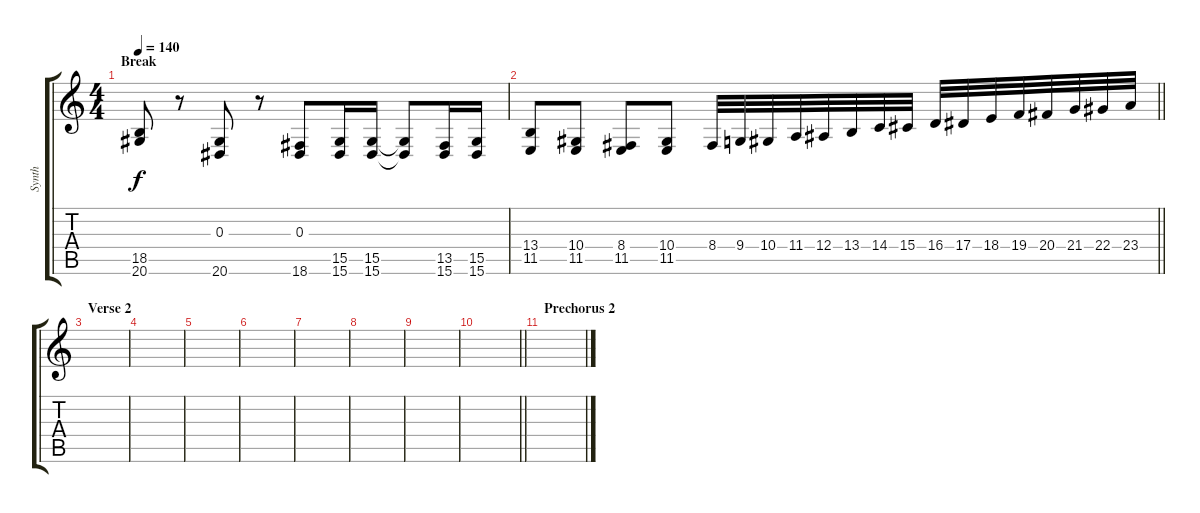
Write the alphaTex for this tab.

\track ("Synth" "Synth") {instrument lead1square}
\staff {score tabs}
\tuning (C4 G3 Eb3 Bb2 F2 C2) {hide}
\ts (4 4)
\section ("" "Break")
\tempo 140
\clef g2
\ks c
(18.5 20.6).8{dy f} r.8 (0.3 20.6).8 r.8 (0.3 18.6).8 (15.5 15.6).16 (15.5 15.6).16 (15.5{t} 15.6{t}).8 (13.5 15.6).16 (15.5 15.6).16 |
\barLineRight lightlight
(13.4 11.5).8 (10.4 11.5).8 (8.4 11.5).8 (10.4 11.5).8 8.4.32 9.4.32 10.4.32 11.4.32 12.4.32 13.4.32 14.4.32 15.4.32 16.4.32 17.4.32 18.4.32 19.4.32 20.4.32 21.4.32 22.4.32 23.4.32 |
\section ("" "Verse 2")
|
|
|
|
|
|
|
\barLineRight lightlight
|
\section ("" "Prechorus 2")
